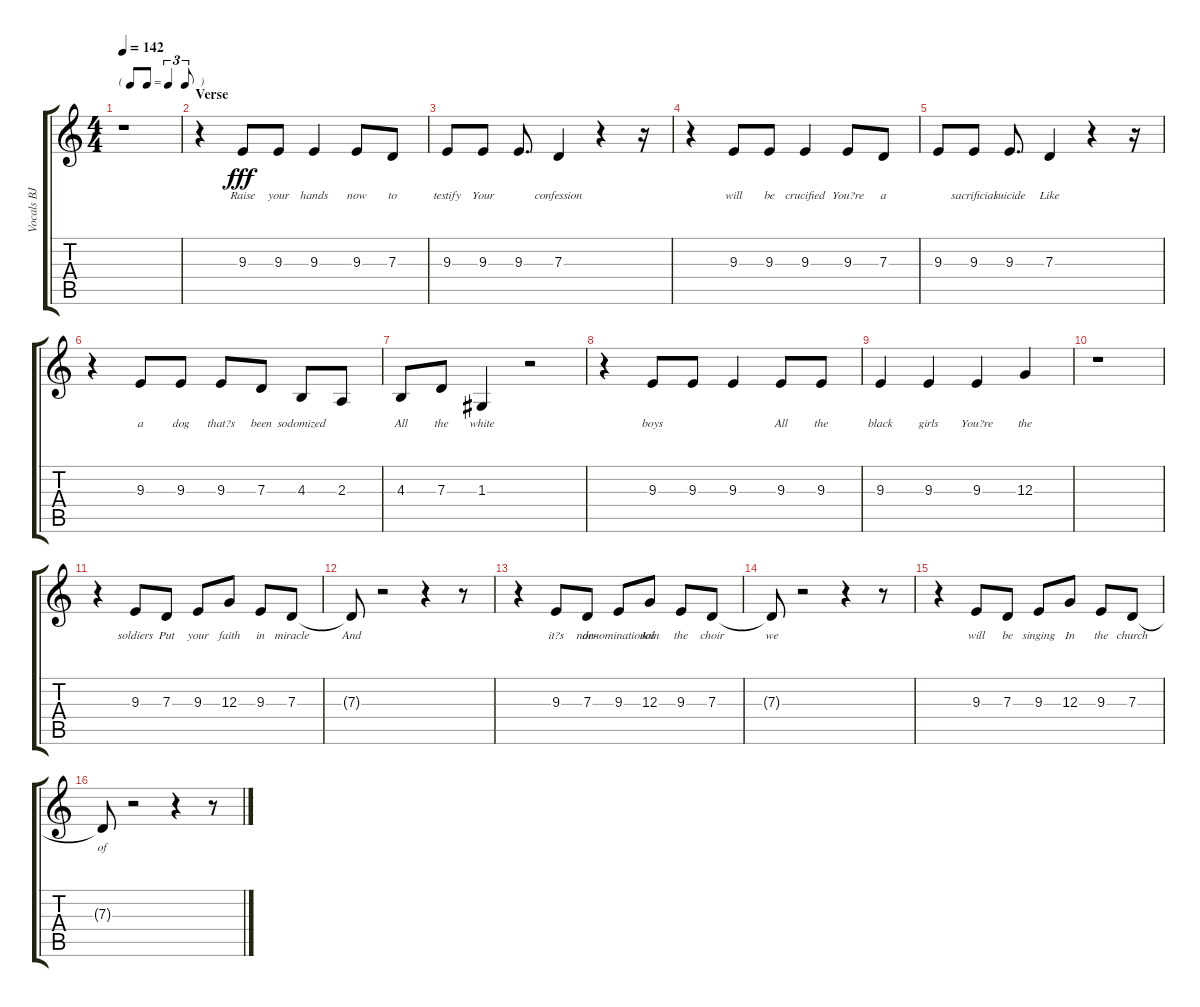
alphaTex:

\track ("Vocals BJ" "Vocals BJ") {instrument lead6voice}
\staff {score tabs}
\tuning (E4 B3 G3 D3 A2 E2) {hide}
\ts (4 4)
\tf triplet8th
\tempo 142
\clef g2
\ks c
r.1{dy fff} |
\section ("" "Verse")
r.4 9.3.8{lyrics (0 "Raise") lyrics (1 "") lyrics (2 "") lyrics (3 "") lyrics (4 "")} 9.3.8{lyrics (0 "your") lyrics (1 "") lyrics (2 "") lyrics (3 "") lyrics (4 "")} 9.3.4{lyrics (0 "hands") lyrics (1 "") lyrics (2 "") lyrics (3 "") lyrics (4 "")} 9.3.8{lyrics (0 "now") lyrics (1 "") lyrics (2 "") lyrics (3 "") lyrics (4 "")} 7.3.8{lyrics (0 "to") lyrics (1 "") lyrics (2 "") lyrics (3 "") lyrics (4 "")} |
9.3.8{lyrics (0 "testify") lyrics (1 "") lyrics (2 "") lyrics (3 "") lyrics (4 "")} 9.3.8{lyrics (0 "Your") lyrics (1 "") lyrics (2 "") lyrics (3 "") lyrics (4 "")} 9.3.8{d lyrics (0 "") lyrics (1 "") lyrics (2 "") lyrics (3 "") lyrics (4 "")} 7.3.4{lyrics (0 "confession") lyrics (1 "") lyrics (2 "") lyrics (3 "") lyrics (4 "")} r.4 r.16 |
r.4 9.3.8{lyrics (0 "will") lyrics (1 "") lyrics (2 "") lyrics (3 "") lyrics (4 "")} 9.3.8{lyrics (0 "be") lyrics (1 "") lyrics (2 "") lyrics (3 "") lyrics (4 "")} 9.3.4{lyrics (0 "crucified") lyrics (1 "") lyrics (2 "") lyrics (3 "") lyrics (4 "")} 9.3.8{lyrics (0 "You?re") lyrics (1 "") lyrics (2 "") lyrics (3 "") lyrics (4 "")} 7.3.8{lyrics (0 "a") lyrics (1 "") lyrics (2 "") lyrics (3 "") lyrics (4 "")} |
9.3.8{lyrics (0 "") lyrics (1 "") lyrics (2 "") lyrics (3 "") lyrics (4 "")} 9.3.8{lyrics (0 "sacrificial") lyrics (1 "") lyrics (2 "") lyrics (3 "") lyrics (4 "")} 9.3.8{d lyrics (0 "suicide") lyrics (1 "") lyrics (2 "") lyrics (3 "") lyrics (4 "")} 7.3.4{lyrics (0 "Like") lyrics (1 "") lyrics (2 "") lyrics (3 "") lyrics (4 "")} r.4 r.16 |
r.4 9.3.8{lyrics (0 "a") lyrics (1 "") lyrics (2 "") lyrics (3 "") lyrics (4 "")} 9.3.8{lyrics (0 "dog") lyrics (1 "") lyrics (2 "") lyrics (3 "") lyrics (4 "")} 9.3.8{lyrics (0 "that?s") lyrics (1 "") lyrics (2 "") lyrics (3 "") lyrics (4 "")} 7.3.8{lyrics (0 "been") lyrics (1 "") lyrics (2 "") lyrics (3 "") lyrics (4 "")} 4.3.8{lyrics (0 "sodomized") lyrics (1 "") lyrics (2 "") lyrics (3 "") lyrics (4 "")} 2.3.8{lyrics (0 "") lyrics (1 "") lyrics (2 "") lyrics (3 "") lyrics (4 "")} |
4.3.8{lyrics (0 "All") lyrics (1 "") lyrics (2 "") lyrics (3 "") lyrics (4 "")} 7.3.8{lyrics (0 "the") lyrics (1 "") lyrics (2 "") lyrics (3 "") lyrics (4 "")} 1.3.4{lyrics (0 "white") lyrics (1 "") lyrics (2 "") lyrics (3 "") lyrics (4 "")} r.2 |
r.4 9.3.8{lyrics (0 "boys") lyrics (1 "") lyrics (2 "") lyrics (3 "") lyrics (4 "")} 9.3.8{lyrics (0 "") lyrics (1 "") lyrics (2 "") lyrics (3 "") lyrics (4 "")} 9.3.4{lyrics (0 "") lyrics (1 "") lyrics (2 "") lyrics (3 "") lyrics (4 "")} 9.3.8{lyrics (0 "All") lyrics (1 "") lyrics (2 "") lyrics (3 "") lyrics (4 "")} 9.3.8{lyrics (0 "the") lyrics (1 "") lyrics (2 "") lyrics (3 "") lyrics (4 "")} |
9.3.4{lyrics (0 "black") lyrics (1 "") lyrics (2 "") lyrics (3 "") lyrics (4 "")} 9.3.4{lyrics (0 "girls") lyrics (1 "") lyrics (2 "") lyrics (3 "") lyrics (4 "")} 9.3.4{lyrics (0 "You?re") lyrics (1 "") lyrics (2 "") lyrics (3 "") lyrics (4 "")} 12.3.4{lyrics (0 "the") lyrics (1 "") lyrics (2 "") lyrics (3 "") lyrics (4 "")} |
r.1 |
r.4 9.3.8{lyrics (0 "soldiers") lyrics (1 "") lyrics (2 "") lyrics (3 "") lyrics (4 "")} 7.3.8{lyrics (0 "Put") lyrics (1 "") lyrics (2 "") lyrics (3 "") lyrics (4 "")} 9.3.8{lyrics (0 "your") lyrics (1 "") lyrics (2 "") lyrics (3 "") lyrics (4 "")} 12.3.8{lyrics (0 "faith") lyrics (1 "") lyrics (2 "") lyrics (3 "") lyrics (4 "")} 9.3.8{lyrics (0 "in") lyrics (1 "") lyrics (2 "") lyrics (3 "") lyrics (4 "")} 7.3.8{lyrics (0 "miracle") lyrics (1 "") lyrics (2 "") lyrics (3 "") lyrics (4 "")} |
7.3{t}.8{lyrics (0 "And") lyrics (1 "") lyrics (2 "") lyrics (3 "") lyrics (4 "")} r.2 r.4 r.8 |
r.4 9.3.8{lyrics (0 "it?s") lyrics (1 "") lyrics (2 "") lyrics (3 "") lyrics (4 "")} 7.3.8{lyrics (0 "non-") lyrics (1 "") lyrics (2 "") lyrics (3 "") lyrics (4 "")} 9.3.8{lyrics (0 "denominational") lyrics (1 "") lyrics (2 "") lyrics (3 "") lyrics (4 "")} 12.3.8{lyrics (0 "Join") lyrics (1 "") lyrics (2 "") lyrics (3 "") lyrics (4 "")} 9.3.8{lyrics (0 "the") lyrics (1 "") lyrics (2 "") lyrics (3 "") lyrics (4 "")} 7.3.8{lyrics (0 "choir") lyrics (1 "") lyrics (2 "") lyrics (3 "") lyrics (4 "")} |
7.3{t}.8{lyrics (0 "we") lyrics (1 "") lyrics (2 "") lyrics (3 "") lyrics (4 "")} r.2 r.4 r.8 |
r.4 9.3.8{lyrics (0 "will") lyrics (1 "") lyrics (2 "") lyrics (3 "") lyrics (4 "")} 7.3.8{lyrics (0 "be") lyrics (1 "") lyrics (2 "") lyrics (3 "") lyrics (4 "")} 9.3.8{lyrics (0 "singing") lyrics (1 "") lyrics (2 "") lyrics (3 "") lyrics (4 "")} 12.3.8{lyrics (0 "In") lyrics (1 "") lyrics (2 "") lyrics (3 "") lyrics (4 "")} 9.3.8{lyrics (0 "the") lyrics (1 "") lyrics (2 "") lyrics (3 "") lyrics (4 "")} 7.3.8{lyrics (0 "church") lyrics (1 "") lyrics (2 "") lyrics (3 "") lyrics (4 "")} |
7.3{t}.8{lyrics (0 "of") lyrics (1 "") lyrics (2 "") lyrics (3 "") lyrics (4 "")} r.2 r.4 r.8
